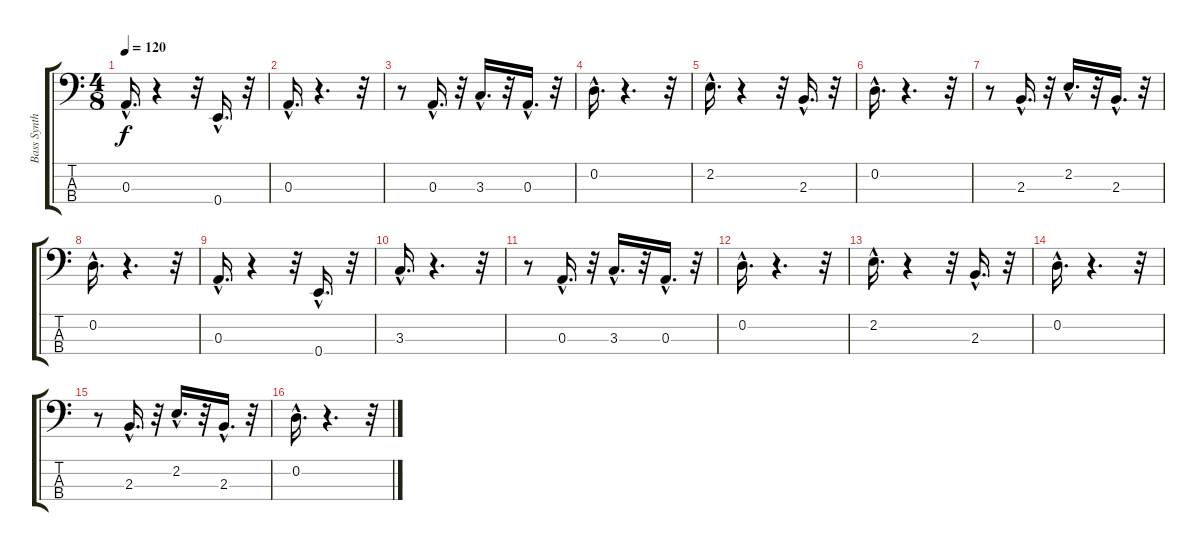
\track ("Bass Synth." "Bass Synth") {instrument synthbass1}
\staff {score tabs}
\tuning (G2 D2 A1 E1) {hide}
\ts (4 8)
\tempo 120
\clef f4
\ks c
0.3{hac}.16{d dy f} r.4 r.32 0.4{hac}.16{d} r.32 |
0.3{hac}.16{d} r.4{d} r.32 |
r.8 0.3{hac}.16{d} r.32 3.3{hac}.16{d} r.32 0.3{hac}.16{d} r.32 |
0.2{hac}.16{d} r.4{d} r.32 |
2.2{hac}.16{d} r.4 r.32 2.3{hac}.16{d} r.32 |
0.2{hac}.16{d} r.4{d} r.32 |
r.8 2.3{hac}.16{d} r.32 2.2{hac}.16{d} r.32 2.3{hac}.16{d} r.32 |
0.2{hac}.16{d} r.4{d} r.32 |
0.3{hac}.16{d} r.4 r.32 0.4{hac}.16{d} r.32 |
3.3{hac}.16{d} r.4{d} r.32 |
r.8 0.3{hac}.16{d} r.32 3.3{hac}.16{d} r.32 0.3{hac}.16{d} r.32 |
0.2{hac}.16{d} r.4{d} r.32 |
2.2{hac}.16{d} r.4 r.32 2.3{hac}.16{d} r.32 |
0.2{hac}.16{d} r.4{d} r.32 |
r.8 2.3{hac}.16{d} r.32 2.2{hac}.16{d} r.32 2.3{hac}.16{d} r.32 |
0.2{hac}.16{d} r.4{d} r.32
